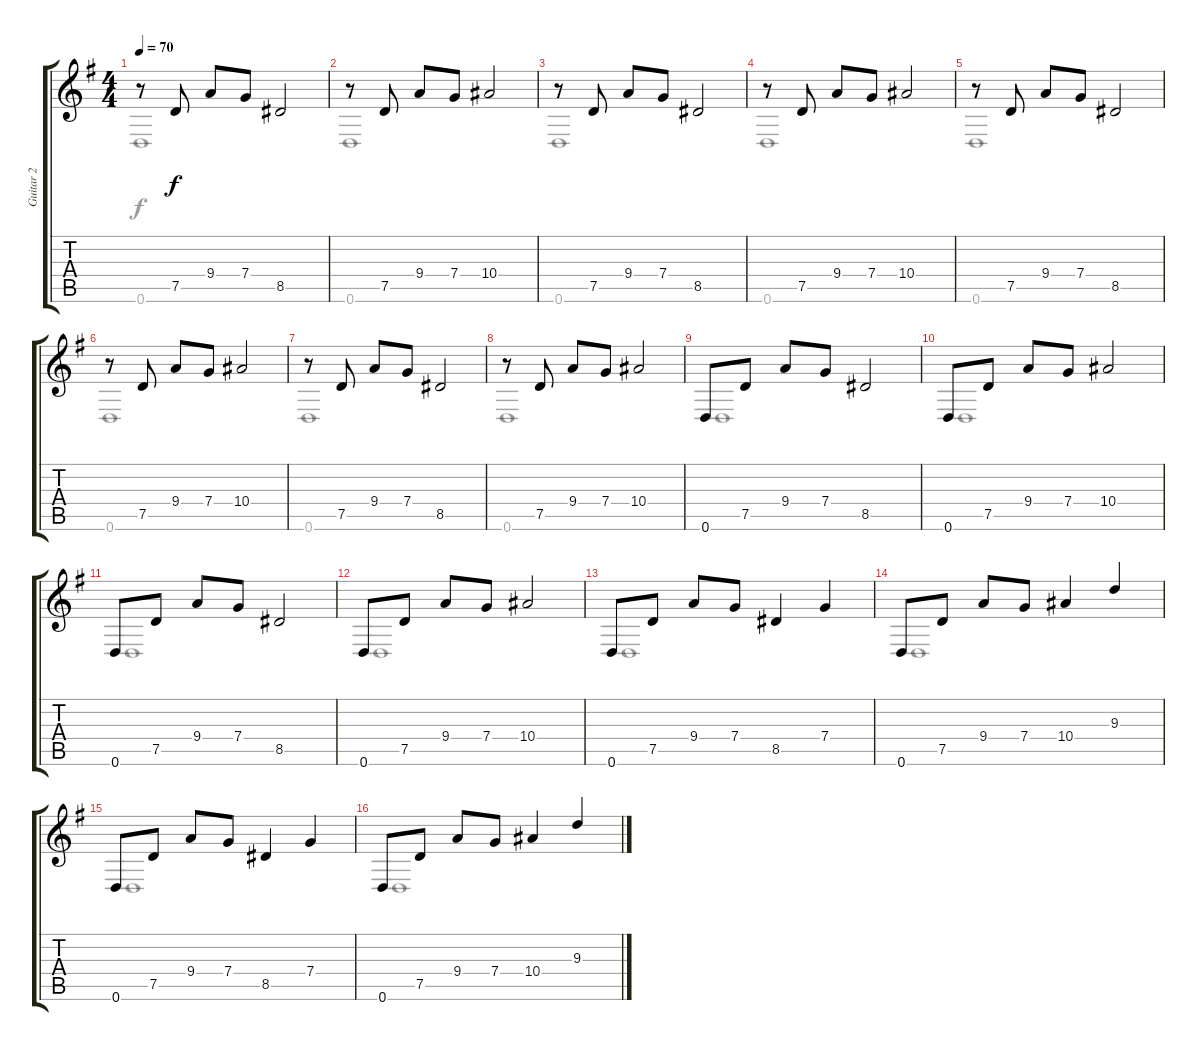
\track ("Guitar 2" "Guitar 2") {instrument acousticguitarsteel}
\staff {score tabs}
\tuning (D4 A3 F3 C3 G2 D2) {hide}
\voice
\ts (4 4)
\tempo 70
\clef g2
\ks g
r.8{dy f} 7.5.8 9.4.8 7.4.8 8.5.2 |
r.8 7.5.8 9.4.8 7.4.8 10.4.2 |
r.8 7.5.8 9.4.8 7.4.8 8.5.2 |
r.8 7.5.8 9.4.8 7.4.8 10.4.2 |
r.8 7.5.8 9.4.8 7.4.8 8.5.2 |
r.8 7.5.8 9.4.8 7.4.8 10.4.2 |
r.8 7.5.8 9.4.8 7.4.8 8.5.2 |
r.8 7.5.8 9.4.8 7.4.8 10.4.2 |
0.6.8 7.5.8 9.4.8 7.4.8 8.5.2 |
0.6.8 7.5.8 9.4.8 7.4.8 10.4.2 |
0.6.8 7.5.8 9.4.8 7.4.8 8.5.2 |
0.6.8 7.5.8 9.4.8 7.4.8 10.4.2 |
0.6.8 7.5.8 9.4.8 7.4.8 8.5.4 7.4.4 |
0.6.8 7.5.8 9.4.8 7.4.8 10.4.4 9.3.4 |
0.6.8 7.5.8 9.4.8 7.4.8 8.5.4 7.4.4 |
0.6.8 7.5.8 9.4.8 7.4.8 10.4.4 9.3.4
\voice
\clef g2
\ottava regular
\simile none
\ks g
0.6.1{dy f} |
0.6.1 |
0.6.1 |
0.6.1 |
0.6.1 |
0.6.1 |
0.6.1 |
0.6.1 |
0.6.1 |
0.6.1 |
0.6.1 |
0.6.1 |
0.6.1 |
0.6.1 |
0.6.1 |
0.6.1
